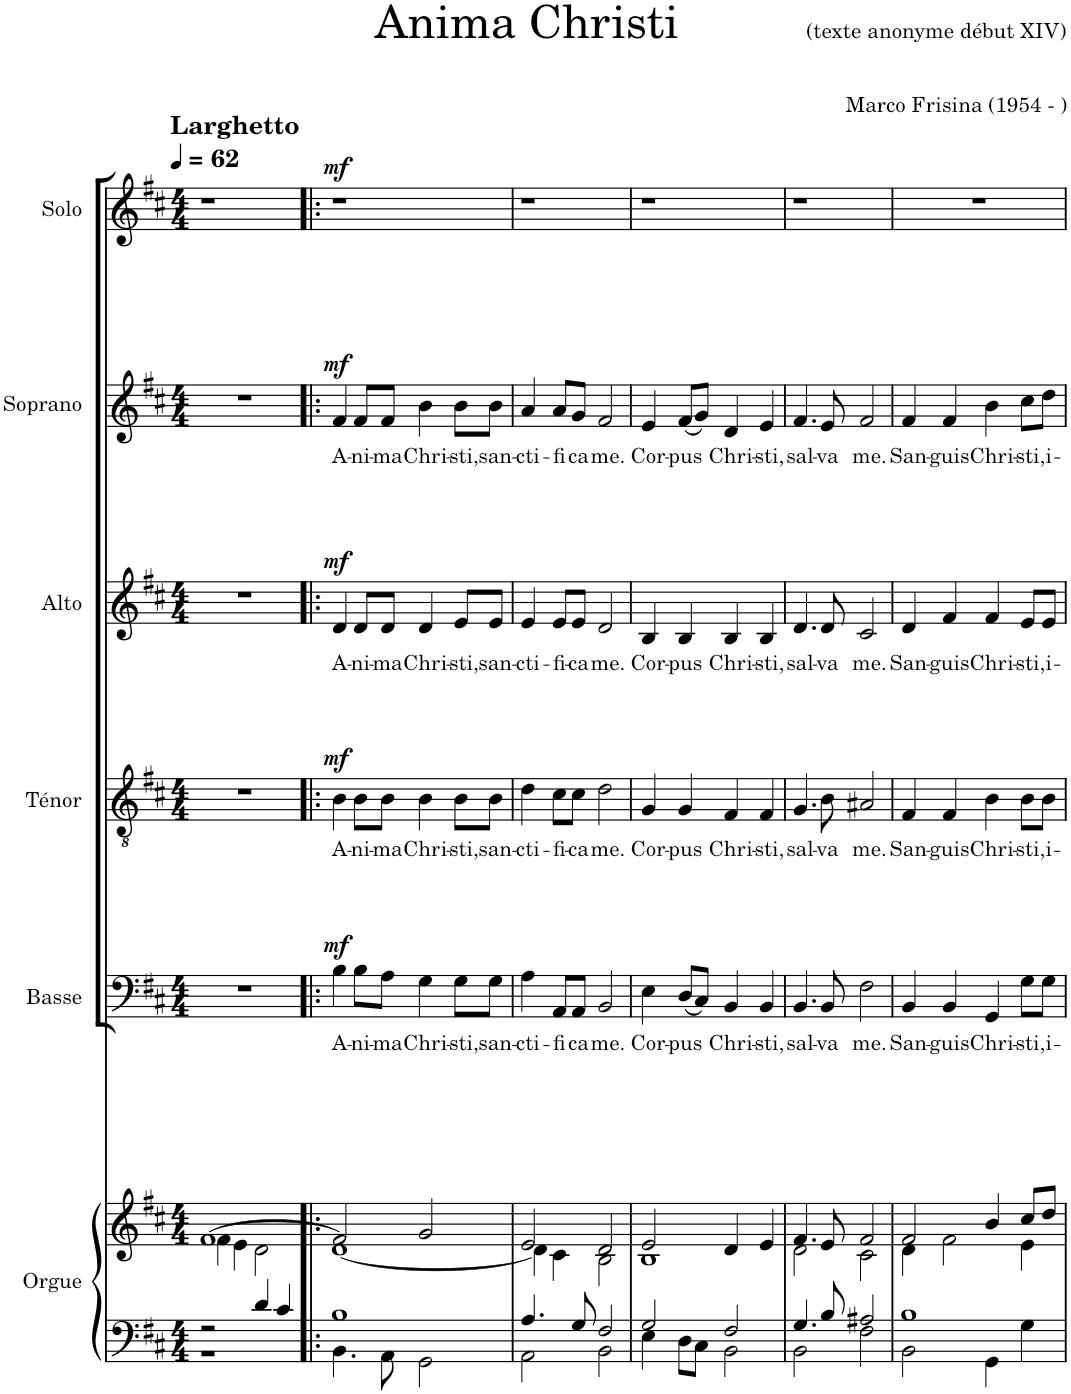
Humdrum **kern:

**kern	**kern	**kern	**text	**dynam	**kern	**text	**dynam	**kern	**text	**dynam	**kern	**text	**dynam	**kern	**dynam
*part6	*part6	*part5	*part5	*part5	*part4	*part4	*part4	*part3	*part3	*part3	*part2	*part2	*part2	*part1	*part1
*staff7	*staff6	*staff5	*staff5	*staff5	*staff4	*staff4	*staff4	*staff3	*staff3	*staff3	*staff2	*staff2	*staff2	*staff1	*staff1
*I"Orgue	*	*I"Basse	*	*	*I"Ténor	*	*	*I"Alto	*	*	*I"Soprano	*	*	*I"Solo	*
*I'Org	*	*I'B.	*	*	*I'T.	*	*	*I'A.	*	*	*I'S.	*	*	*I'S	*
*clefF4	*clefG2	*clefF4	*	*	*clefGv2	*	*	*clefG2	*	*	*clefG2	*	*	*clefG2	*
*k[f#c#]	*k[f#c#]	*k[f#c#]	*	*	*k[f#c#]	*	*	*k[f#c#]	*	*	*k[f#c#]	*	*	*k[f#c#]	*
*M4/4	*M4/4	*M4/4	*	*	*M4/4	*	*	*M4/4	*	*	*M4/4	*	*	*M4/4	*
*MM62	*MM62	*MM62	*	*	*MM62	*	*	*MM62	*	*	*MM62	*	*	*MM62	*
=1	=1	=1	=1	=1	=1	=1	=1	=1	=1	=1	=1	=1	=1	=1	=1
*^	*^	*	*	*	*	*	*	*	*	*	*	*	*	*	*
!	!	!	!	!	!	!	!	!	!	!	!	!	!	!	!	!LO:TX:a:B:t=Larghetto	!
2r	1r	[1f#	4f#\	1r	.	.	1r	.	.	1r	.	.	1r	.	.	1r	.
.	.	.	4e\	.	.	.	.	.	.	.	.	.	.	.	.	.	.
4d/	.	.	2d\	.	.	.	.	.	.	.	.	.	.	.	.	.	.
4c#/	.	.	.	.	.	.	.	.	.	.	.	.	.	.	.	.	.
=2!|:	=2!|:	=2!|:	=2!|:	=2!|:	=2!|:	=2!|:	=2!|:	=2!|:	=2!|:	=2!|:	=2!|:	=2!|:	=2!|:	=2!|:	=2!|:	=2!|:	=2!|:
!	!	!	!	!	!LO:LY:b	!LO:DY:a	!	!LO:LY:b	!LO:DY:a	!	!LO:LY:b	!LO:DY:a	!	!LO:LY:b	!LO:DY:a	!	!LO:DY:a
1B	4.BB\	2f#/]	[1d	4B\	A-	mf	4B\	A-	mf	4d/	A-	mf	4f#/	A-	mf	1r	mf
!	!	!	!	!	!LO:LY:b	!	!	!LO:LY:b	!	!	!LO:LY:b	!	!	!LO:LY:b	!	!	!
.	.	.	.	8B\L	-ni-	.	8B\L	-ni-	.	8d/L	-ni-	.	8f#/L	-ni-	.	.	.
!	!	!	!	!	!LO:LY:b	!	!	!LO:LY:b	!	!	!LO:LY:b	!	!	!LO:LY:b	!	!	!
.	8AA\	.	.	8A\J	-ma	.	8B\J	-ma	.	8d/J	-ma	.	8f#/J	-ma	.	.	.
!	!	!	!	!	!LO:LY:b	!	!	!LO:LY:b	!	!	!LO:LY:b	!	!	!LO:LY:b	!	!	!
.	2GG\	2g/	.	4G\	Chri-	.	4B\	Chri-	.	4d/	Chri-	.	4b\	Chri-	.	.	.
!	!	!	!	!	!LO:LY:b	!	!	!LO:LY:b	!	!	!LO:LY:b	!	!	!LO:LY:b	!	!	!
.	.	.	.	8G\L	-sti,	.	8B\L	-sti,	.	8e/L	-sti,	.	8b\L	-sti,	.	.	.
!	!	!	!	!	!LO:LY:b	!	!	!LO:LY:b	!	!	!LO:LY:b	!	!	!LO:LY:b	!	!	!
.	.	.	.	8G\J	san-	.	8B\J	san-	.	8e/J	san-	.	8b\J	san-	.	.	.
=3	=3	=3	=3	=3	=3	=3	=3	=3	=3	=3	=3	=3	=3	=3	=3	=3	=3
!	!	!	!	!	!LO:LY:b	!	!	!LO:LY:b	!	!	!LO:LY:b	!	!	!LO:LY:b	!	!	!
4.A/	2AA\	2e/	4d\]	4A\	-cti-	.	4d\	-cti-	.	4e/	-cti-	.	4a/	-cti-	.	1r	.
!	!	!	!	!	!LO:LY:b	!	!	!LO:LY:b	!	!	!LO:LY:b	!	!	!LO:LY:b	!	!	!
.	.	.	4c#\	8AA/L	-fi	.	8c#\L	-fi-	.	8e/L	-fi-	.	8a/L	-fi	.	.	.
!	!	!	!	!	!LO:LY:b	!	!	!LO:LY:b	!	!	!LO:LY:b	!	!	!LO:LY:b	!	!	!
8G/	.	.	.	8AA/J	-ca	.	8c#\J	-ca	.	8e/J	-ca	.	8g/J	-ca	.	.	.
!	!	!	!	!	!LO:LY:b	!	!	!LO:LY:b	!	!	!LO:LY:b	!	!	!LO:LY:b	!	!	!
2F#/	2BB\	2d/	2B\	2BB/	me.	.	2d\	me.	.	2d/	me.	.	2f#/	me.	.	.	.
=4	=4	=4	=4	=4	=4	=4	=4	=4	=4	=4	=4	=4	=4	=4	=4	=4	=4
!	!	!	!	!	!LO:LY:b	!	!	!LO:LY:b	!	!	!LO:LY:b	!	!	!LO:LY:b	!	!	!
2G/	4E\	2e/	1B	4E\	Cor-	.	4G/	Cor-	.	4B/	Cor-	.	4e/	Cor-	.	1r	.
!	!	!	!	!	!LO:LY:b	!	!	!LO:LY:b	!	!	!LO:LY:b	!	!	!LO:LY:b	!	!	!
.	8D\L	.	.	(8D/L	-pus	.	4G/	-pus	.	4B/	-pus	.	(8f#/L	-pus	.	.	.
.	8C#\J	.	.	8C#/J)	.	.	.	.	.	.	.	.	8g/J)	.	.	.	.
!	!	!	!	!	!LO:LY:b	!	!	!LO:LY:b	!	!	!LO:LY:b	!	!	!LO:LY:b	!	!	!
2F#/	2BB\	4d/	.	4BB/	Chri-	.	4F#/	Chri-	.	4B/	Chri-	.	4d/	Chri-	.	.	.
!	!	!	!	!	!LO:LY:b	!	!	!LO:LY:b	!	!	!LO:LY:b	!	!	!LO:LY:b	!	!	!
.	.	4e/	.	4BB/	-sti,	.	4F#/	-sti,	.	4B/	-sti,	.	4e/	-sti,	.	.	.
=5	=5	=5	=5	=5	=5	=5	=5	=5	=5	=5	=5	=5	=5	=5	=5	=5	=5
!	!	!	!	!	!LO:LY:b	!	!	!LO:LY:b	!	!	!LO:LY:b	!	!	!LO:LY:b	!	!	!
4.G/	2BB\	4.f#/	2d\	4.BB/	sal-	.	4.G/	sal-	.	4.d/	sal-	.	4.f#/	sal-	.	1r	.
!	!	!	!	!	!LO:LY:b	!	!	!LO:LY:b	!	!	!LO:LY:b	!	!	!LO:LY:b	!	!	!
8B/	.	8e/	.	8BB/	-va	.	8B\	-va	.	8d/	-va	.	8e/	-va	.	.	.
!	!	!	!	!	!LO:LY:b	!	!	!LO:LY:b	!	!	!LO:LY:b	!	!	!LO:LY:b	!	!	!
2A#X/	2F#\	2f#/	2c#\	2F#\	me.	.	2A#X/	me.	.	2c#/	me.	.	2f#/	me.	.	.	.
=6	=6	=6	=6	=6	=6	=6	=6	=6	=6	=6	=6	=6	=6	=6	=6	=6	=6
!	!	!	!	!	!LO:LY:b	!	!	!LO:LY:b	!	!	!LO:LY:b	!	!	!LO:LY:b	!	!	!
1B	2BB\	2f#/	4d\	4BB/	San-	.	4F#/	San-	.	4d/	San-	.	4f#/	San-	.	1r	.
!	!	!	!	!	!LO:LY:b	!	!	!LO:LY:b	!	!	!LO:LY:b	!	!	!LO:LY:b	!	!	!
.	.	.	2f#\	4BB/	-guis	.	4F#/	-guis	.	4f#/	-guis	.	4f#/	-guis	.	.	.
!	!	!	!	!	!LO:LY:b	!	!	!LO:LY:b	!	!	!LO:LY:b	!	!	!LO:LY:b	!	!	!
.	4GG\	4b/	.	4GG/	Chri-	.	4B\	Chri-	.	4f#/	Chri-	.	4b\	Chri-	.	.	.
!	!	!	!	!	!LO:LY:b	!	!	!LO:LY:b	!	!	!LO:LY:b	!	!	!LO:LY:b	!	!	!
.	4G\	8cc#/L	4e\	8G\L	-sti,	.	8B\L	-sti,	.	8e/L	-sti,	.	8cc#\L	-sti,	.	.	.
!	!	!	!	!	!LO:LY:b	!	!	!LO:LY:b	!	!	!LO:LY:b	!	!	!LO:LY:b	!	!	!
.	.	8dd/J	.	8G\J	i-	.	8B\J	i-	.	8e/J	i-	.	8dd\J	i-	.	.	.
*v	*v	*	*	*	*	*	*	*	*	*	*	*	*	*	*	*	*
*	*v	*v	*	*	*	*	*	*	*	*	*	*	*	*	*	*
=	=	=	=	=	=	=	=	=	=	=	=	=	=	=	=
*-	*-	*-	*-	*-	*-	*-	*-	*-	*-	*-	*-	*-	*-	*-	*-
